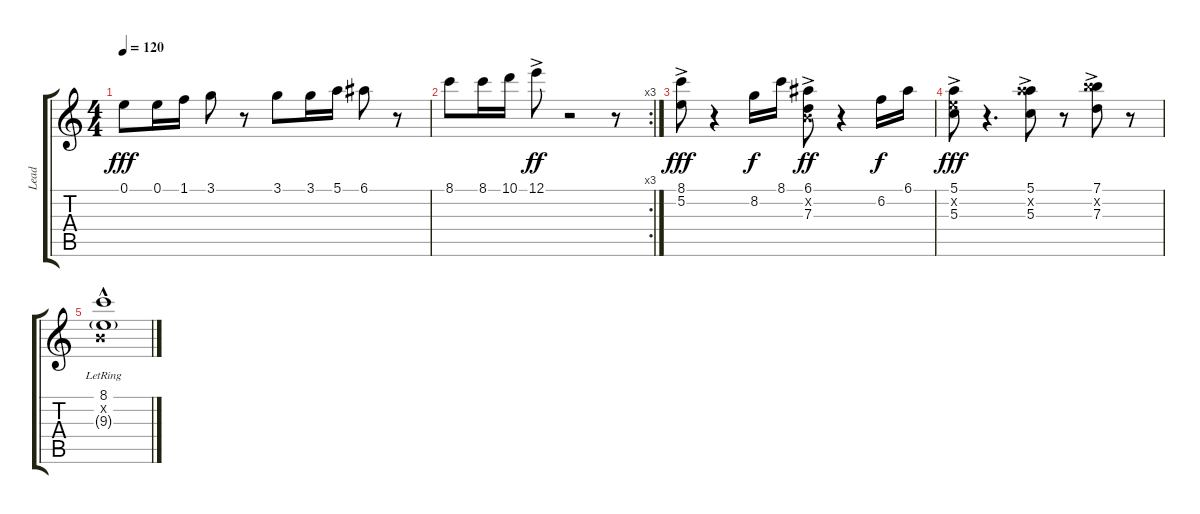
\track ("Lead" "Lead") {instrument acousticguitarnylon}
\staff {score tabs}
\tuning (E4 B3 G3 D3 A2 E2) {hide}
\ts (4 4)
\tempo 120
\clef g2
\ks c
0.1.8{dy fff} 0.1.16 1.1.16 3.1.8 r.8 3.1.8 3.1.16 5.1.16 6.1.8 r.8 |
\rc 3
8.1.8 8.1.16 10.1.16 12.1{ac}.8{dy ff} r.2 r.8 |
(8.1{ac} 5.2).8{dy fff} r.4 8.2.16{dy f} 8.1.16 (6.1{ac} 0.2{x} 7.3).8{dy ff} r.4 6.2.16{dy f} 6.1.16 |
(5.1{ac} 5.2{x} 5.3).8{dy fff} r.4{d} (5.1{ac} 10.2{x} 5.3).8 r.8 (7.1{ac} 12.2{x} 7.3).8 r.8 |
(8.1{hac lr} 0.2{x} 9.3{g lr}).1
